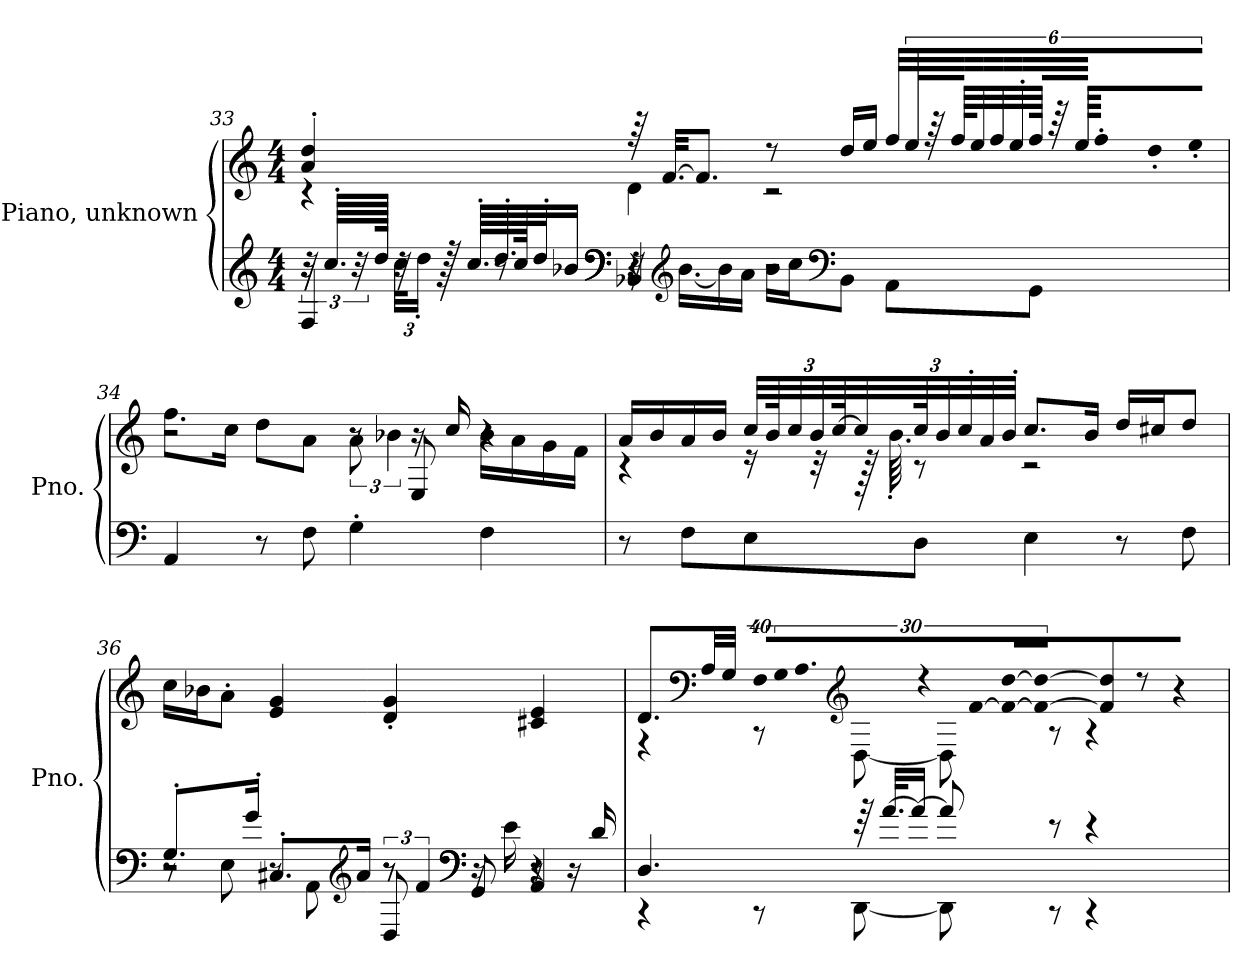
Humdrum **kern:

**kern	**kern
*part1	*part1
*staff2	*staff1
*I"Piano, unknown	*
*I'Pno.	*
!!LO:LB:g=z
*clefG2	*clefG2
*k[]	*k[]
*M4/4	*M4/4
=33	=33
*^	*^
*	*^	*	*
32r	24r	4F/	4a/' 4dd/'	4r
64.cc'/LLLL	.	.	.	.
.	48r	.	.	.
128dd/JJJJk	.	.	.	.
32r	48cc\KLL	.	.	.
.	24dd'\JJ	.	.	.
128r	.	.	.	.
64.cc'/LLLL	.	.	.	.
64.dd'/	8r	.	.	.
128cc/JK	.	.	.	.
32dd'/J	.	.	.	.
16b-X/JJ	.	.	.	.
*clefF4	*	*	*	*
4BB-X/	32r	4r	64r	4d\
.	.	.	[32.f/KKL	.
*clefG2	*	*	*	*
.	[16.b-\LL	.	.	.
.	.	.	8.f/J]	.
.	16b-\]	.	.	.
.	16a\JJ	.	.	.
2r	16b-\LL	2r	8r	2r
.	16cc\J	.	.	.
*clefF4	*	*	*	*
.	8BB-\J	.	16dd/LL	.
.	.	.	16ee/JJ	.
.	8AA\L	.	32ff/LLL	.
.	.	.	96ee/JJJk	.
.	.	.	96r	.
.	.	.	96ff/KLLL	.
*	*	*	*Xbrackettup	*
.	.	.	48ee/	.
.	.	.	48ff/	.
.	.	.	48ee'/	.
*	*	*	*brackettup	*
.	8GG\J	.	96ff/JJJk	.
.	.	.	96r	.
.	.	.	96ee/KLLL	.
.	.	.	32ff'/	.
.	.	.	32dd'/	.
.	.	.	32ee'/JJJ	.
*v	*v	*v	*	*
!!LO:PB:g=z
=34	=34	=34
*	*	*^
4AA/	2r	8.ff\L	2r
.	.	16cc\Jk	.
8r	.	8dd\L	.
8F\	.	8a\J	.
4G'\	8r	12a\	8r
.	.	6b-X\	.
.	16r	.	8E/
.	16cc/	.	.
4F\	4r	16b-\LL	4r
.	.	16a\	.
.	.	16g\	.
.	.	16f\JJ	.
*	*	*v	*v
=35	=35	=35
8r	16a/LL	4r
.	16b/	.
8F\L	16a/	.
.	16b/JJ	.
8E\	32cc/LLL	16r
*	*Xbrackettup	*
.	96b/K	.
.	48cc/	.
.	48b/	32r
.	[96cc/K	.
.	32cc/]	128r
.	.	64.b'\
8D\J	96cc/K	8r
.	48b/	.
.	32cc'/	.
.	32a/	.
.	32b'/JJJ	.
4E\	8.cc/L	2r
.	16b/Jk	.
8r	16dd/LL	.
.	16cc#X/J	.
8F\	8dd/J	.
*	*v	*v
!!LO:LB:g=z
=36	=36
*^	*
*	*^	*
8.G'/L	8r	2r	16cc\LL
.	.	.	16b-X\J
.	8E\	.	8a'\J
16g'/Jk	.	.	.
8.C#X'/L	8r	.	4e/ 4g/
.	8AA\	.	.
*clefG2	*	*	*
16a/Jk	.	.	.
12D/	8r	8r	4d/' 4g/'
6f/	.	.	.
*clefF4	*	*	*
.	16r	8GG/	.
.	16e\	.	.
8r	4r	4AA/	4c#X/ 4e/
16r	.	.	.
16d/	.	.	.
*	*v	*v	*
=37	=37	=37
*	*	*^
4.D/	4r	8.d/L	4r
*	*	*clefF4	*
.	.	32A/LL	.
.	.	32G/JJJ	.
*	*	*brackettup	*
!	!	!LO:N:vis=32	!
.	8r	640%23F/LLL	8r
!	!	!LO:N:vis=64	!
.	.	960%17G/K	.
!	!	!LO:N:vis=32.	!
.	.	1920%103A/JJJ	.
!	!	!LO:N:vis=32	!
.	.	640%23r	.
*	*	*clefG2	*
64r	[8DD\	.	[8D\
[32.a/KLL	.	.	.
!	!	!LO:N:vis=64	!
.	.	[960%17f/	.
!	!	!LO:N:vis=64	!
.	.	960%17f/_ [960%17dd/KKLL	.
!	!	!LO:N:vis=16	!
.	.	1920%137f/_ 1920%137dd/_JJ	.
16a/JJ_	.	.	.
8a/]	8DD\]	8f/] 8dd/]	8D\]
8r	8r	8r	8r
4r	4r	4r	4r
*v	*v	*	*
*	*v	*v
=	=
*-	*-
